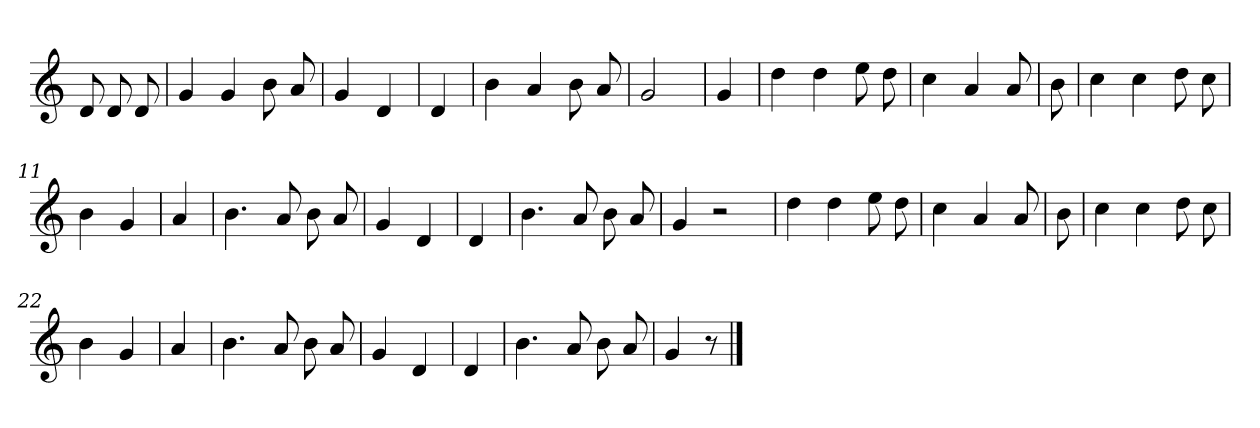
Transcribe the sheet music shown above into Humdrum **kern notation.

**kern
*part1
*staff1
*clefG2
*k[]
=
8d
8d
8d
=1
4g
4g
8b
8a
=2
4g
4d
=3
4d
=4
4b
4a
8b
8a
=5
2g
=6
4g
=7
4dd
4dd
8ee
8dd
=8
4cc
4a
8a
=9
8b
=10
4cc
4cc
8dd
8cc
=11
4b
4g
=12
4a
=13
4.b
8a
8b
8a
=14
4g
4d
=15
4d
=16
4.b
8a
8b
8a
=17
4g
2r
=18
4dd
4dd
8ee
8dd
=19
4cc
4a
8a
=20
8b
=21
4cc
4cc
8dd
8cc
=22
4b
4g
=23
4a
=24
4.b
8a
8b
8a
=25
4g
4d
=26
4d
=27
4.b
8a
8b
8a
=28
4g
8r
==
*-
